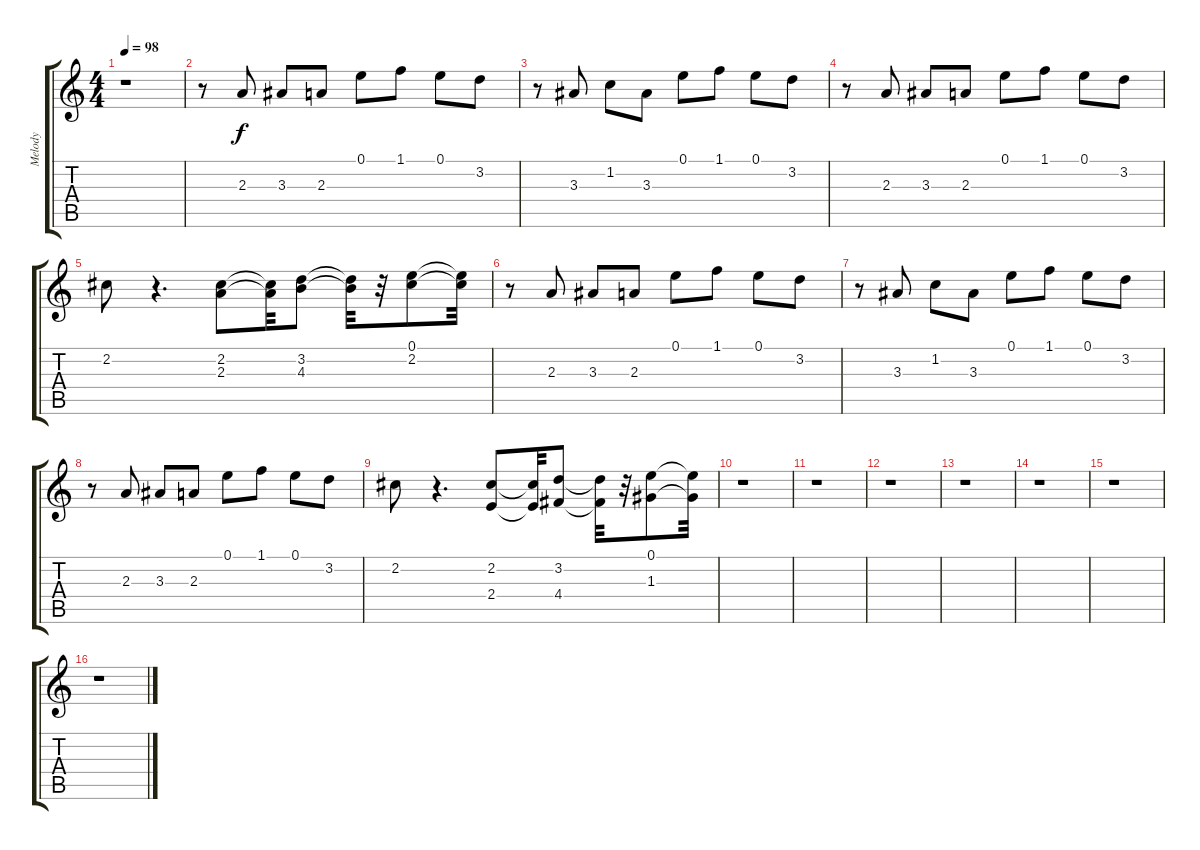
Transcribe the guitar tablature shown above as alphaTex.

\track ("Melody" "Melody") {instrument distortionguitar}
\staff {score tabs}
\tuning (E4 B3 G3 D3 A2 E2) {hide}
\ts (4 4)
\tempo 98
\clef g2
\ks c
r.1{dy f instrument distortionguitar} |
r.8 2.3.8 3.3.8 2.3.8 0.1.8 1.1.8 0.1.8 3.2.8 |
r.8 3.3.8 1.2.8 3.3.8 0.1.8 1.1.8 0.1.8 3.2.8 |
r.8 2.3.8 3.3.8 2.3.8 0.1.8 1.1.8 0.1.8 3.2.8 |
2.2.8 r.4{d} (2.2 2.3).8 (2.2{t} 2.3{t}).32 (3.2 4.3).8 (3.2{t} 4.3{t}).32 r.32 (0.1 2.2).8 (0.1{t} 2.2{t}).32 |
r.8 2.3.8 3.3.8 2.3.8 0.1.8 1.1.8 0.1.8 3.2.8 |
r.8 3.3.8 1.2.8 3.3.8 0.1.8 1.1.8 0.1.8 3.2.8 |
r.8 2.3.8 3.3.8 2.3.8 0.1.8 1.1.8 0.1.8 3.2.8 |
2.2.8 r.4{d} (2.2 2.4).8 (2.2{t} 2.4{t}).32 (3.2 4.4).8 (3.2{t} 4.4{t}).32 r.32 (0.1 1.3).8 (0.1{t} 1.3{t}).32 |
r.1 |
r.1 |
r.1 |
r.1 |
r.1 |
r.1 |
r.1
